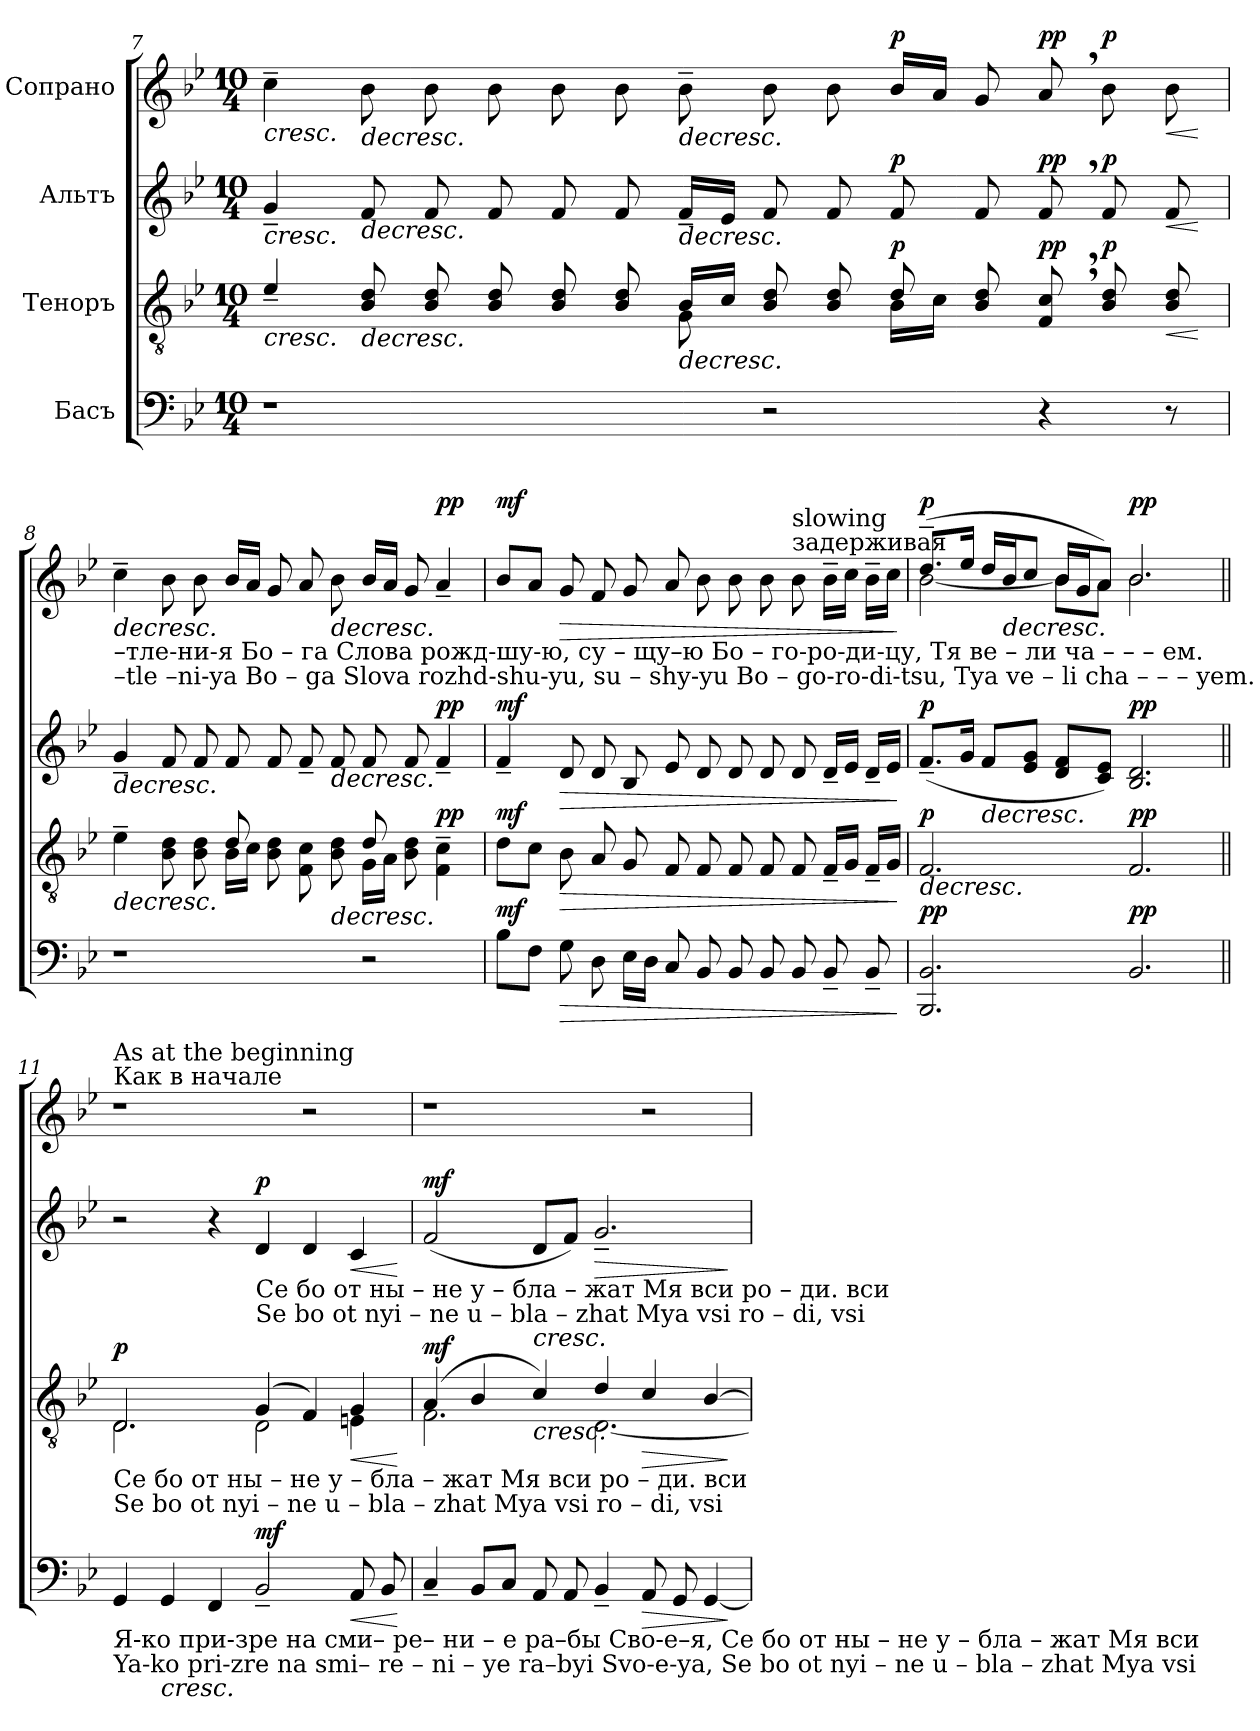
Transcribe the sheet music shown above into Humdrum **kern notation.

**kern	**dynam	**kern	**dynam	**kern	**dynam	**kern	**dynam
*part4	*part4	*part3	*part3	*part2	*part2	*part1	*part1
*staff4	*staff4	*staff3	*staff3	*staff2	*staff2	*staff1	*staff1
*I"Басъ	*	*I"Теноръ	*	*I"Альтъ	*	*I"Сопрано	*
*clefF4	*	*clefGv2	*	*clefG2	*	*clefG2	*
*k[b-e-]	*	*k[b-e-]	*	*k[b-e-]	*	*k[b-e-]	*
*M10/4	*	*M10/4	*	*M10/4	*	*M10/4	*
=7	=7	=7	=7	=7	=7	=7	=7
!	!	!	!LO:HP:b	!	!LO:HP:b	!	!LO:HP:b
*	*	*^	*	*	*	*	*
1r	.	4e-~/	4ryy	<	4g~/	<	4cc~\	<
!	!	!	!	!LO:HP:b	!	!LO:HP:b	!	!LO:HP:b
.	.	8B-/ 8d/	4ryy	>	8f/	>	8b-\	>
.	.	8B-/ 8d/	.	.	8f/	.	8b-\	.
.	.	8B-/ 8d/	4ryy	.	8f/	.	8b-\	.
.	.	8B-/ 8d/	.	.	8f/	.	8b-\	.
.	.	8B-/ 8d/	8ryy	.	8f/	.	8b-\	.
!	!	!	!	!LO:HP:b	!	!LO:HP:b	!	!LO:HP:b
.	.	16B-/LL	8G\	>	16f~/LL	>	8b-~\	>
.	.	16c/JJ	.	.	16e-/JJ	.	.	.
2r	.	8B-/ 8d/	4ryy	.	8f/	.	8b-\	.
.	.	8B-/ 8d/	.	.	8f/	.	8b-\	.
!	!	!	!	!LO:DY:a	!	!LO:DY:a	!	!LO:DY:a
.	.	8d/	16B-\LL	p	8f/	p	16b-/LL	p
.	.	.	16c\JJ	.	.	.	16a/JJ	.
.	.	8B-/ 8d/	8ryy	.	8f/	.	8g/	.
!	!	!	!	!LO:DY:a	!	!LO:DY:a	!	!LO:DY:a
4r	.	8F/, 8c/,	4ryy	pp	8f,/	pp	8a,/	pp
!	!	!	!	!LO:DY:a	!	!LO:DY:a	!	!LO:DY:a
.	.	8B-/ 8d/	.	p	8f/	p	8b-\	p
!	!	!	!	!LO:HP:b	!	!LO:HP:b	!	!LO:HP:b
8r	.	8B-/ 8d/	8ryy	<	8f/	<	8b-\	<
*	*	*v	*v	*	*	*	*	*
.	.	.	[ ] ] [	.	[ ] ] [	.	[ ] ] [
!!LO:PB:g=z
=8	=8	=8	=8	=8	=8	=8	=8
!	!	!	!	!	!	!LO:TX:b:t=–тле-ни-я    Бо   –  га Слова  рожд-шу-ю, су  –   щу–ю  Бо – го-ро-ди-цу, Тя  ве  – ли      ча  –         –          –          ем.	!
!	!	!	!	!	!	!LO:TX:b:t=–tle –ni-ya   Bo   –  ga Slova rozhd-shu-yu, su  – shy-yu  Bo – go-ro-di-tsu, Tya ve – li        cha –        –          –         yem.	!
!	!	!LO:TX:b:t=–тле-ни-я    Бо   –  га Слова  рожд-шу-ю, су  –   щу–ю  Бо – го-ро-ди-цу, Тя  ве  – ли      ча  –         –          –          ем.	!	!	!	!	!
!	!	!LO:TX:b:t=–tle –ni-ya   Bo   –  ga Slova rozhd-shu-yu, su  – shy-yu  Bo – go-ro-di-tsu, Tya ve – li        cha –        –          –         yem.	!	!	!	!	!
!	!	!	!LO:HP:b	!	!LO:HP:b	!	!LO:HP:b
*	*	*^	*	*	*	*	*
1r	.	4e-~\	4ryy	>	4g~/	>	4cc~\	>
.	.	8B-\ 8d\	4ryy	.	8f/	.	8b-\	.
.	.	8B-\ 8d\	.	.	8f/	.	8b-\	.
.	.	8d/	16B-\LL	.	8f/	.	16b-/LL	.
.	.	.	16c\JJ	.	.	.	16a/JJ	.
.	.	8B-\ 8d\	4ryy	.	8f/	.	8g/	.
.	.	8F\ 8c\	.	.	8f~/	.	8a/	.
!	!	!	!	!LO:HP:b	!	!LO:HP:b	!	!LO:HP:b
.	.	8B-\ 8d\	8ryy	>	8f/	>	8b-\	>
2r	.	8d/	16G\LL	.	8f/	.	16b-/LL	.
.	.	.	16A\JJ	.	.	.	16a/JJ	.
.	.	8B-\ 8d\	8ryy	.	8f/	.	8g/	.
!	!	!	!	!LO:DY:a	!	!LO:DY:a	!	!LO:DY:a
.	.	4F\~ 4c\~	4ryy	pp	4f~/	pp	4a~/	pp
*	*	*v	*v	*	*	*	*	*
.	.	.	] ]	.	] ]	.	] ]
=9	=9	=9	=9	=9	=9	=9	=9
!	!LO:DY:a	!	!LO:DY:a	!	!LO:DY:a	!	!LO:DY:a
8B-\L	mf	8d\L	mf	4f~/	mf	8b-/L	mf
8F\J	.	8c\J	.	.	.	8a/J	.
!	!LO:HP:b	!	!LO:HP:b	!	!LO:HP:b	!	!LO:HP:b
8G\	>	8B-\	>	8d/	>	8g/	>
8D\	.	8A/	.	8d/	.	8f/	.
16E-\LL	.	8G/	.	8B-/	.	8g/	.
16D\JJ	.	.	.	.	.	.	.
8C/	.	8F/	.	8e-/	.	8a/	.
8BB-/	.	8F/	.	8d/	.	8b-\	.
8BB-/	.	8F/	.	8d/	.	8b-\	.
8BB-/	.	8F/	.	8d/	.	8b-\	.
*	*	*	*	*	*	*MM30	*
!	!	!	!	!	!	!LO:TX:a:t=задерживая	!
!	!	!	!	!	!	!LO:TX:a:t=slowing	!
8BB-/	.	8F/	.	8d/	.	8b-\	.
8BB-~/	.	16F~/LL	.	16d~/LL	.	16b-~\LL	.
.	.	16G/JJ	.	16e-/JJ	.	16cc\JJ	.
8BB-~/	.	16F~/LL	.	16d~/LL	.	16b-~\LL	.
.	.	16G/JJ	.	16e-/JJ	.	16cc\JJ	.
.	]	.	]	.	]	.	]
=10	=10	=10	=10	=10	=10	=10	=10
!	!LO:DY:a	!	!LO:HP:b	!	!	!	!
*	*	*	*	*	*	*^	*
!	!	!	!LO:DY:n=1:a	!	!LO:DY:a	!	!	!LO:DY:a
2.BBB-/ 2.BB-/	pp	2.F/	> p	(8.f~/L	p	(8.dd~/L	[2b-\	p
.	.	.	.	16g/Jk	.	16ee-/Jk	.	.
!	!	!	!	!	!LO:HP:b	!	!	!
.	.	.	.	8f/L	>	16dd/LL	.	.
!	!	!	!	!	!	!	!	!LO:HP:b
.	.	.	.	.	.	16b-/J	.	>
.	.	.	.	8e-/ 8g/J	.	8cc/J	.	.
.	.	.	.	8d/ 8f/L	.	16b-/LL	8b-\L]	.
.	.	.	.	.	.	16g/J	.	.
.	.	.	.	8c/ 8e-/J)	.	(8a/J)	8a\J	.
!	!LO:DY:a	!	!LO:DY:n=2:a	!	!LO:DY:a	!	!	!LO:DY:a
2.BB-/	pp	2.F/	pp	2.B-/ 2.d/	pp	2.b-/	2.b-\	pp
*	*	*	*	*	*	*v	*v	*
.	.	.	]	.	]	.	]
!!LO:LB:g=z
=11||	=11||	=11||	=11||	=11||	=11||	=11||	=11||
*	*	*	*	*	*	*MM40	*
*	*	*^	*	*	*	*	*
!	!	!	!	!	!	!	!LO:TX:a:t=Как в начале	!
!	!	!	!	!	!	!	!LO:TX:a:t=As at the beginning	!
!	!	!LO:TX:b:t=Се          бо       от             ны           –          не                                у – бла  –  жат  Мя  вси                     ро     –     ди.   вси	!	!	!	!	!	!
!	!	!LO:TX:b:t=Se           bo       ot            nyi            –          ne                                u – bla  –  zhat  Mya vsi                      ro     –     di,    vsi	!	!	!	!	!	!
!LO:TX:b:t=Я-ко при-зре на сми– ре– ни – е   ра–бы Сво-e–я,           Се бо от    ны –  не    у    –      бла  – жат                 Мя     вси	!	!	!	!	!	!	!	!
!LO:TX:b:t=Ya-ko pri-zre  na  smi– re – ni  – ye ra–byi  Svo-e-ya,         Se  bo ot    nyi  – ne    u    –      bla  – zhat                 Mya   vsi	!	!	!	!	!	!	!	!
!	!	!	!	!LO:DY:a	!	!	!	!
4GG/	.	2.D/	2.D\	p	2r	.	1r	.
!	!LO:HP:b	!	!	!	!	!	!	!
4GG/	<	.	.	.	.	.	.	.
4FF/	.	.	.	.	4r	.	.	.
!	!	!	!	!	!LO:TX:b:t=Се бо  от            ны           –           не                         у   –    бла  – жат Мя вси ро   –  ди.      вси	!	!	!
!	!	!	!	!	!LO:TX:b:t=Se bo   ot            nyi            –          ne                         u   –    bla  – zhat Mya vsi ro  –   di,        vsi	!	!	!
!	!LO:DY:a	!	!	!	!	!LO:DY:a	!	!
2BB-~/	mf	(4G/	2D\	.	4d/	p	.	.
.	.	4F/)	.	.	4d/	.	2r	.
!	!LO:HP:b	!	!	!LO:HP:b	!	!LO:HP:b	!	!
8AA/	<	4G/	4En\	<	4c/	<	.	.
8BB-/	.	.	.	.	.	.	.	.
*	*	*v	*v	*	*	*	*	*
.	[ [	.	[	.	[	.	.
=12	=12	=12	=12	=12	=12	=12	=12
*	*	*^	*	*	*	*	*
!	!	!	!	!LO:DY:a	!	!LO:DY:a	!	!
4C~/	.	(4A/	2.F\	mf	(2f/	mf	1r	.
8BB-/L	.	4B-/	.	.	.	.	.	.
8C/J	.	.	.	.	.	.	.	.
!	!	!	!	!LO:HP:b	!	!LO:HP:b	!	!
8AA/	.	4c/)	.	<	8d/L	<	.	.
8AA/	.	.	.	.	8f/J)	.	.	.
!	!	!	!	!	!	!LO:HP:b	!	!
4BB-~/	.	4d/	[2.D\	.	2.g~/	>	.	.
!	!LO:HP:b	!	!	!LO:HP:b	!	!	!	!
8AA/	>	4c/	.	>	.	.	2r	.
8GG/	.	.	.	.	.	.	.	.
[4GG/	.	[4B-/	.	.	.	.	.	.
*	*	*v	*v	*	*	*	*	*
.	]	.	[ ]	.	[ ]	.	.
=	=	=	=	=	=	=	=
*-	*-	*-	*-	*-	*-	*-	*-
